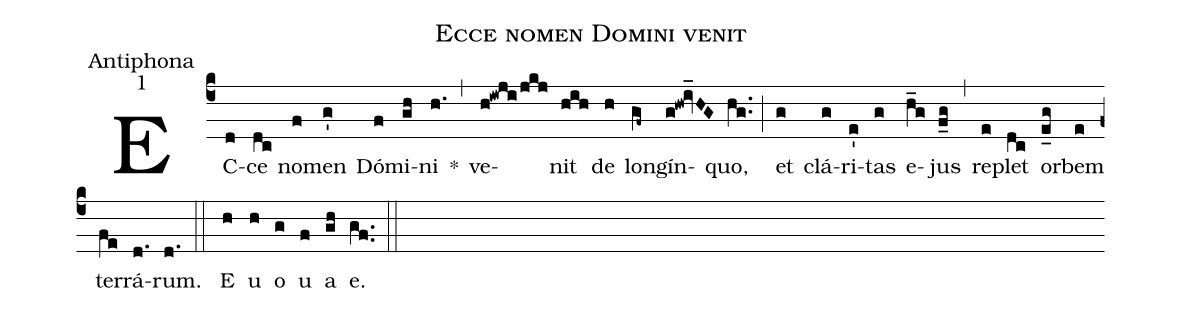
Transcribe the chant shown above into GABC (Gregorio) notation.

name:Ecce nomen Domini venit;
office-part:Antiphona;
mode:1;
%%
(c4) EC(d)ce(dc) no(f)men(g') Dó(f)mi(gh)ni(h.) *(,) ve(h!iwji/jkj)nit(hih) de(h) lon(gf~)gín(g!hw!iv_HG)quo,(hg..) (;) et(g) clá(g)ri(e')tas(g) e(h_g)jus(f_g) (,) re(e)plet(dc) or(e_g)bem(e) ter(fe)rá(d.)rum.(d.) (::) <eu> E(h) u(h) o(g) u(f) a(gh) e.</eu>(gf..) (::)
